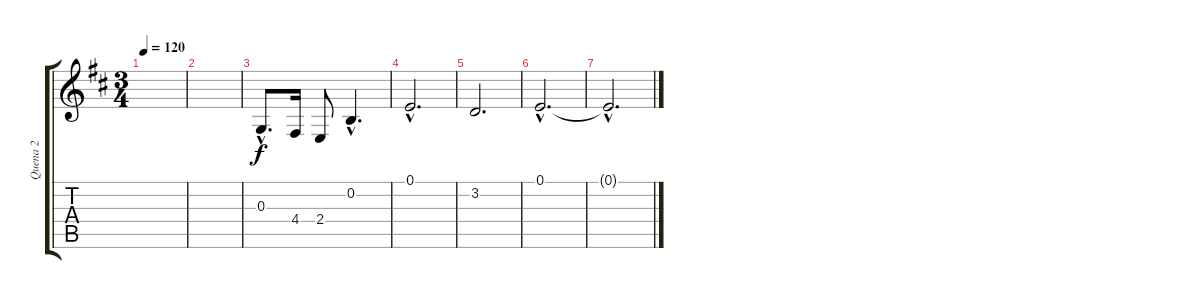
\track ("Quena 2" "Quena 2") {instrument panflute}
\staff {score tabs}
\tuning (E4 B3 G3 D3 A2 E2) {hide}
\ts (3 4)
\tempo 120
\clef g2
\ks d
|
|
0.3{hac}.8{d} 4.4.16 2.4.8 0.2{hac}.4{d} |
0.1{hac}.2{d} |
3.2.2{d} |
0.1{hac}.2{d} |
0.1{hac t}.2{d}
